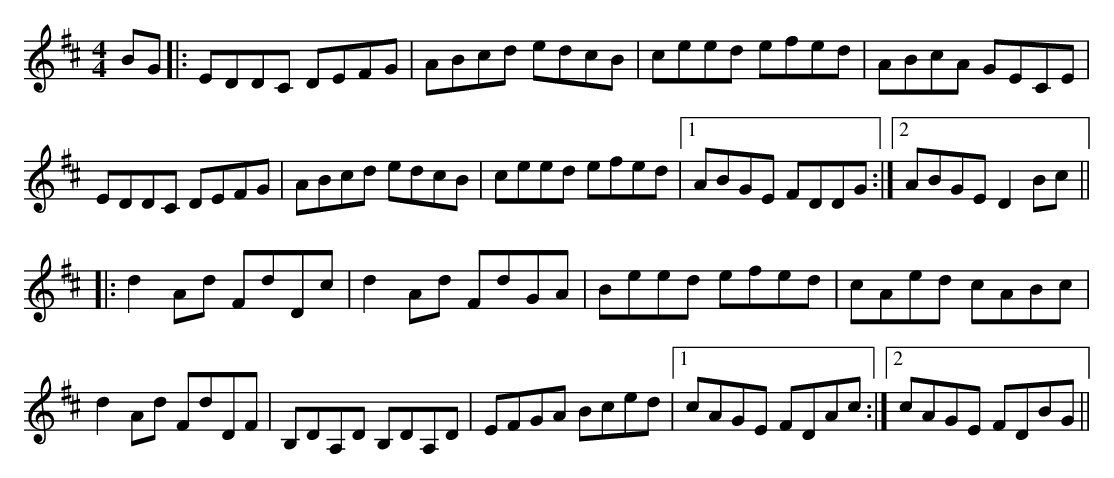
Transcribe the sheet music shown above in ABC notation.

X:1
M:4/4
K:D
BG|:EDDC DEFG|ABcd edcB|ceed efed|ABcA GECE|
EDDC DEFG|ABcd edcB|ceed efed|1 ABGE FDDG:|2 ABGE D2Bc||
|:d2Ad FdDc|d2Ad FdGA|Beed efed|cAed cABc|
d2Ad FdDF|B,DA,D B,DA,D|EFGA Bced|1 cAGE FDAc:|2 cAGE FDBG||
